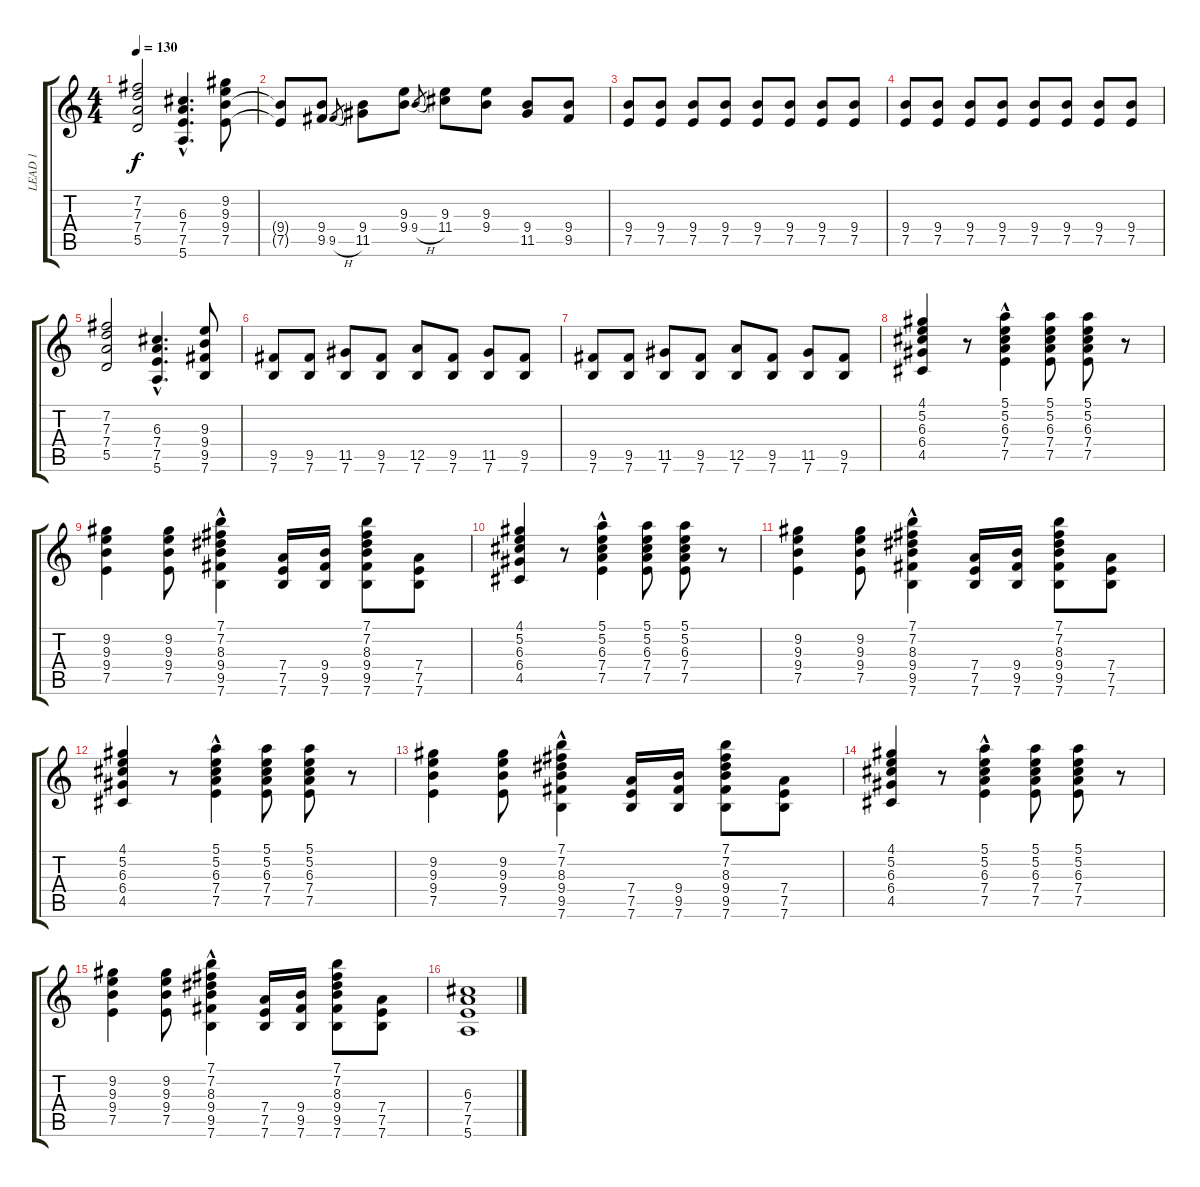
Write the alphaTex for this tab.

\track ("LEAD 1" "LEAD 1") {instrument distortionguitar}
\staff {score tabs}
\tuning (E4 B3 G3 D3 A2 E2) {hide}
\ts (4 4)
\tempo 130
\clef g2
\ks c
(7.2 7.3 7.4 5.5).2{dy f} (6.3{hac} 7.4{hac} 7.5{hac} 5.6{hac}).4{d} (9.2 9.3 9.4 7.5).8 |
(9.4{t} 7.5{t}).8 (9.4 9.5).8 9.5{h}.8{gr} (9.4 11.5).8 (9.3 9.4).8 9.4{h}.8{gr} (9.3 11.4).8 (9.3 9.4).8 (9.4 11.5).8 (9.4 9.5).8 |
(9.4 7.5).8 (9.4 7.5).8 (9.4 7.5).8 (9.4 7.5).8 (9.4 7.5).8 (9.4 7.5).8 (9.4 7.5).8 (9.4 7.5).8 |
(9.4 7.5).8 (9.4 7.5).8 (9.4 7.5).8 (9.4 7.5).8 (9.4 7.5).8 (9.4 7.5).8 (9.4 7.5).8 (9.4 7.5).8 |
(7.2 7.3 7.4 5.5).2 (6.3{hac} 7.4{hac} 7.5{hac} 5.6{hac}).4{d} (9.3 9.4 9.5 7.6).8 |
(9.5 7.6).8 (9.5 7.6).8 (11.5 7.6).8 (9.5 7.6).8 (12.5 7.6).8 (9.5 7.6).8 (11.5 7.6).8 (9.5 7.6).8 |
(9.5 7.6).8 (9.5 7.6).8 (11.5 7.6).8 (9.5 7.6).8 (12.5 7.6).8 (9.5 7.6).8 (11.5 7.6).8 (9.5 7.6).8 |
(4.1 5.2 6.3 6.4 4.5).4 r.8 (5.1{hac} 5.2 6.3 7.4 7.5).4 (5.1 5.2 6.3 7.4 7.5).8 (5.1 5.2 6.3 7.4 7.5).8 r.8 |
(9.2 9.3 9.4 7.5).4 (9.2 9.3 9.4 7.5).8 (7.1{hac} 7.2 8.3 9.4 9.5 7.6).4 (7.4 7.5 7.6).16 (9.4 9.5 7.6).16 (7.1 7.2 8.3 9.4 9.5 7.6).8 (7.4 7.5 7.6).8 |
(4.1 5.2 6.3 6.4 4.5).4 r.8 (5.1{hac} 5.2 6.3 7.4 7.5).4 (5.1 5.2 6.3 7.4 7.5).8 (5.1 5.2 6.3 7.4 7.5).8 r.8 |
(9.2 9.3 9.4 7.5).4 (9.2 9.3 9.4 7.5).8 (7.1{hac} 7.2 8.3 9.4 9.5 7.6).4 (7.4 7.5 7.6).16 (9.4 9.5 7.6).16 (7.1 7.2 8.3 9.4 9.5 7.6).8 (7.4 7.5 7.6).8 |
(4.1 5.2 6.3 6.4 4.5).4 r.8 (5.1{hac} 5.2 6.3 7.4 7.5).4 (5.1 5.2 6.3 7.4 7.5).8 (5.1 5.2 6.3 7.4 7.5).8 r.8 |
(9.2 9.3 9.4 7.5).4 (9.2 9.3 9.4 7.5).8 (7.1{hac} 7.2 8.3 9.4 9.5 7.6).4 (7.4 7.5 7.6).16 (9.4 9.5 7.6).16 (7.1 7.2 8.3 9.4 9.5 7.6).8 (7.4 7.5 7.6).8 |
(4.1 5.2 6.3 6.4 4.5).4 r.8 (5.1{hac} 5.2 6.3 7.4 7.5).4 (5.1 5.2 6.3 7.4 7.5).8 (5.1 5.2 6.3 7.4 7.5).8 r.8 |
(9.2 9.3 9.4 7.5).4 (9.2 9.3 9.4 7.5).8 (7.1{hac} 7.2 8.3 9.4 9.5 7.6).4 (7.4 7.5 7.6).16 (9.4 9.5 7.6).16 (7.1 7.2 8.3 9.4 9.5 7.6).8 (7.4 7.5 7.6).8 |
(6.3 7.4 7.5 5.6).1
